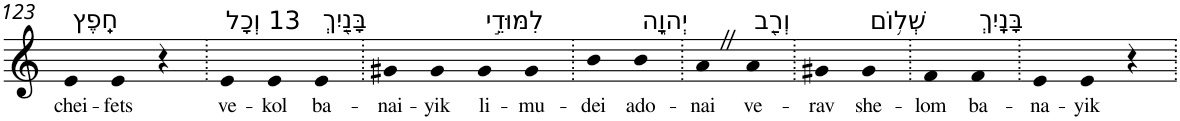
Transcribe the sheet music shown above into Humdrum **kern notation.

**kern	**text
*part1	*part1
*staff1	*staff1
*I"Piano	*
*I'Pno	*
!!LO:PB:g=z
*clefG2	*
*k[]	*
=123	=123
!LO:TX:a:t=חֵֽפֶץ	!
!	!LO:LY:b
4e	chei-
!	!LO:LY:b
4e	-fets
4r	.
=124.	=124.
!LO:TX:a:t=13 וְכָל	!
!	!LO:LY:b
4e	ve-
!	!LO:LY:b
4e	-kol
!LO:TX:a:t=בָּנַ֖יִךְ	!
!	!LO:LY:b
4e	ba-
=125.	=125.
!	!LO:LY:b
4g#X	-nai-
!	!LO:LY:b
4g#	-yik
!LO:TX:a:t=לִמּוּדֵ֣י	!
!	!LO:LY:b
4g#	li-
!	!LO:LY:b
4g#	-mu-
=126.	=126.
!	!LO:LY:b
4b	-dei
!LO:TX:a:t=יְהוָ֑ה	!
!	!LO:LY:b
4b	ado-
=127.	=127.
!	!LO:LY:b
4aZ	-nai
!LO:TX:a:t=וְרַ֖ב	!
!	!LO:LY:b
4a	ve-
=128.	=128.
!	!LO:LY:b
4g#X	-rav
!LO:TX:a:t=שְׁל֥וֹם	!
!	!LO:LY:b
4g#	she-
=129.	=129.
!	!LO:LY:b
4f	-lom
!LO:TX:a:t=בָּנָֽיִךְ	!
!	!LO:LY:b
4f	ba-
=130.	=130.
!	!LO:LY:b
4e	-na-
!	!LO:LY:b
4e	-yik
4r	.
=.	=.
*-	*-
